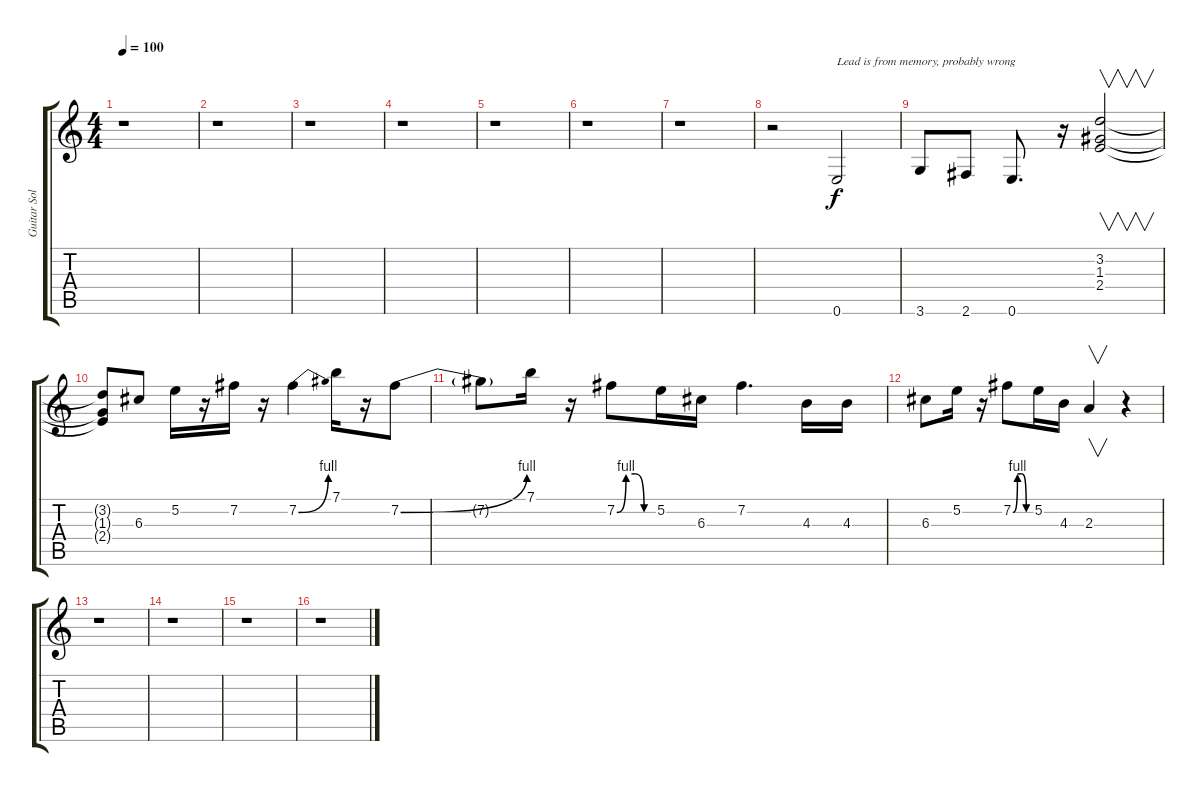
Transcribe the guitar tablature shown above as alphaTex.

\track ("Guitar Solo" "Guitar Sol") {instrument overdrivenguitar}
\staff {score tabs}
\tuning (E4 B3 G3 D3 A2 E2) {hide}
\ts (4 4)
\tempo 100
\clef g2
\ks c
r.1{dy f} |
r.1 |
r.1 |
r.1 |
r.1 |
r.1 |
r.1 |
r.2 0.6.2{txt "Lead is from memory, probably wrong"} |
3.6.8 2.6.8 0.6.8{d} r.16 (3.2 1.3 2.4).2{v} |
(3.2{t} 1.3{t} 2.4{t}).8 6.3.8 5.2.16 r.16 7.2.16 r.16 7.2{be (bend 0 0 60 4)}.4 7.1.16 r.16 7.2{be (bend 0 0 60 4)}.8 |
7.2{t}.8 7.1.16 r.16 7.2{be (custom 0 0 15 4 30 4 45 0 60 0)}.8 5.2.16 6.3.16 7.2.4{d} 4.3.16 4.3.16 |
6.3.8 5.2.16 r.16 7.2{be (custom 0 0 15 4 30 4 45 0 60 0)}.8 5.2.16 4.3.16 2.3.4{v} r.4 |
r.1 |
r.1 |
r.1 |
r.1
